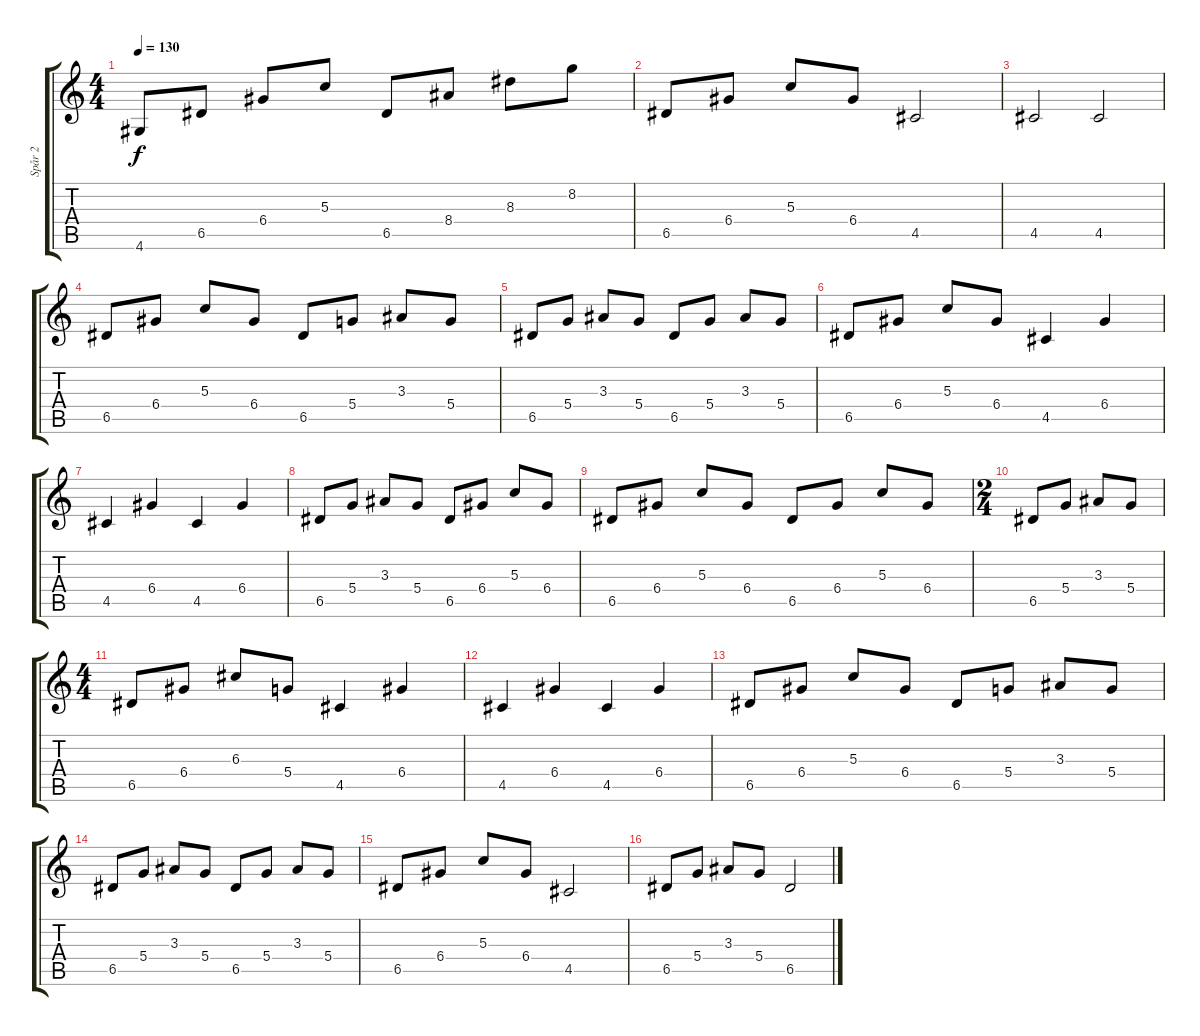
\track ("Spår 2" "Spår 2") {instrument overdrivenguitar}
\staff {score tabs}
\tuning (E4 B3 G3 D3 A2 E2) {hide}
\ts (4 4)
\tempo 130
\clef g2
\ks c
4.6.8{dy f} 6.5.8 6.4.8 5.3.8 6.5.8 8.4.8 8.3.8 8.2.8 |
6.5.8 6.4.8 5.3.8 6.4.8 4.5.2 |
4.5.2 4.5.2 |
6.5.8 6.4.8 5.3.8 6.4.8 6.5.8 5.4.8 3.3.8 5.4.8 |
6.5.8 5.4.8 3.3.8 5.4.8 6.5.8 5.4.8 3.3.8 5.4.8 |
6.5.8 6.4.8 5.3.8 6.4.8 4.5.4 6.4.4 |
4.5.4 6.4.4 4.5.4 6.4.4 |
6.5.8 5.4.8 3.3.8 5.4.8 6.5.8 6.4.8 5.3.8 6.4.8 |
6.5.8 6.4.8 5.3.8 6.4.8 6.5.8 6.4.8 5.3.8 6.4.8 |
\ts (2 4)
6.5.8 5.4.8 3.3.8 5.4.8 |
\ts (4 4)
6.5.8 6.4.8 6.3.8 5.4.8 4.5.4 6.4.4 |
4.5.4 6.4.4 4.5.4 6.4.4 |
6.5.8 6.4.8 5.3.8 6.4.8 6.5.8 5.4.8 3.3.8 5.4.8 |
6.5.8 5.4.8 3.3.8 5.4.8 6.5.8 5.4.8 3.3.8 5.4.8 |
6.5.8 6.4.8 5.3.8 6.4.8 4.5.2 |
6.5.8 5.4.8 3.3.8 5.4.8 6.5.2
